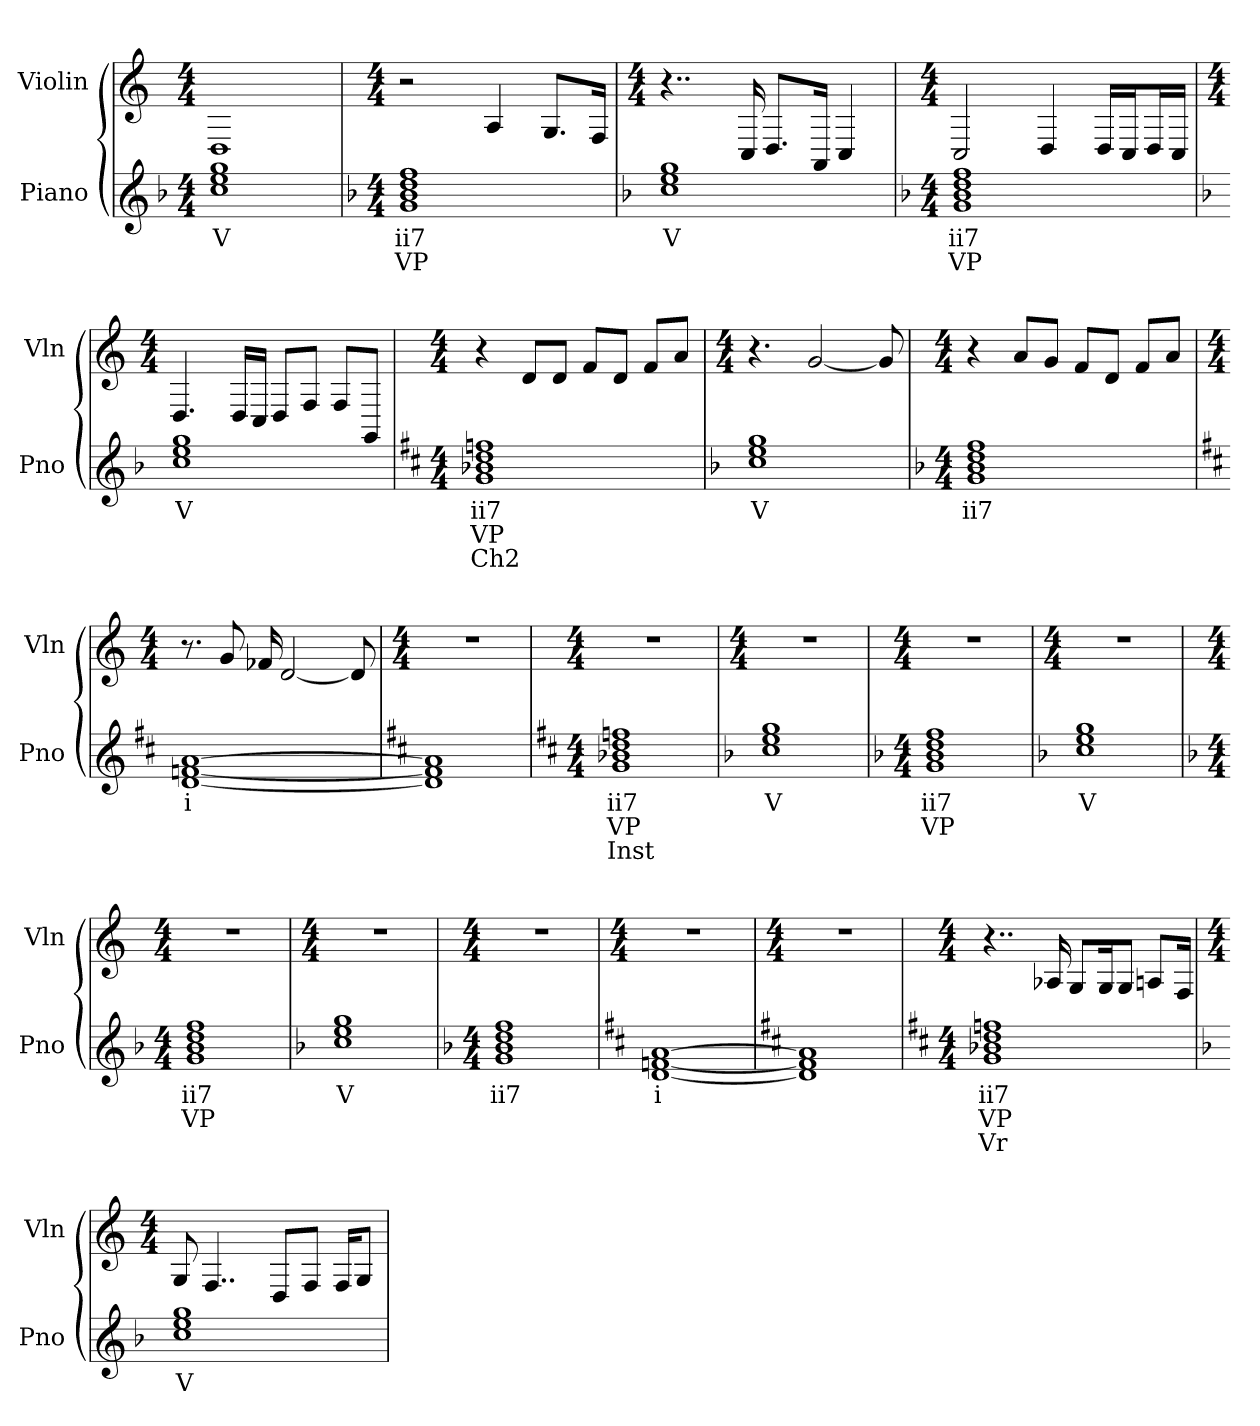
**kern	**text	**text	**text	**kern
*part2	*part2	*part2	*part2	*part1
*staff2	*staff2	*staff2	*staff2	*staff1
*I"Piano	*	*	*	*I"Violin
*I'Pno	*	*	*	*I'Vln
*k[b-]	*	*	*	*
*F:	*	*	*	*
*M4/4	*	*	*	*M4/4
=	=	=	=	=
1cc 1ee 1gg	V	.	.	1D
=	=	=	=	=
*k[b-]	*	*	*	*
*F:	*	*	*	*
*M4/4	*	*	*	*M4/4
1g 1b- 1dd 1ff	ii7	VP	.	2r
.	.	.	.	4A
.	.	.	.	8.GL
.	.	.	.	16FJk
=	=	=	=	=
*k[b-]	*	*	*	*
*F:	*	*	*	*
*	*	*	*	*M4/4
1cc 1ee 1gg	V	.	.	4..r
.	.	.	.	16C
.	.	.	.	8.DL
.	.	.	.	16AAJk
.	.	.	.	4C
=	=	=	=	=
*k[b-]	*	*	*	*
*F:	*	*	*	*
*M4/4	*	*	*	*M4/4
1g 1b- 1dd 1ff	ii7	VP	.	2C
.	.	.	.	4D
.	.	.	.	16DLL
.	.	.	.	16CJ
.	.	.	.	16DL
.	.	.	.	16CJJ
=	=	=	=	=
*k[b-]	*	*	*	*
*F:	*	*	*	*
*	*	*	*	*M4/4
1cc 1ee 1gg	V	.	.	4.D
.	.	.	.	16DLL
.	.	.	.	16CJJ
.	.	.	.	8DL
.	.	.	.	8FJ
.	.	.	.	8FL
.	.	.	.	8GGJ
=	=	=	=	=
*k[f#c#]	*	*	*	*
*D:	*	*	*	*
*M4/4	*	*	*	*M4/4
1g 1b-X 1dd 1ffn	ii7	VP	Ch2	4r
.	.	.	.	8dL
.	.	.	.	8dJ
.	.	.	.	8fL
.	.	.	.	8dJ
.	.	.	.	8fL
.	.	.	.	8aJ
=	=	=	=	=
*k[b-]	*	*	*	*
*F:	*	*	*	*
*	*	*	*	*M4/4
1cc 1ee 1gg	V	.	.	4.r
.	.	.	.	[2g
.	.	.	.	8g]
=	=	=	=	=
*k[b-]	*	*	*	*
*F:	*	*	*	*
*M4/4	*	*	*	*M4/4
1g 1b- 1dd 1ff	ii7	.	.	4r
.	.	.	.	8aL
.	.	.	.	8gJ
.	.	.	.	8fL
.	.	.	.	8dJ
.	.	.	.	8fL
.	.	.	.	8aJ
=	=	=	=	=
*k[f#c#]	*	*	*	*
*D:	*	*	*	*
*	*	*	*	*M4/4
[1d [1fn [1a	i	.	.	8.r
.	.	.	.	8g
.	.	.	.	16f-X
.	.	.	.	[2d
.	.	.	.	8d]
=	=	=	=	=
*k[f#c#]	*	*	*	*
*D:	*	*	*	*
*	*	*	*	*M4/4
1d] 1fn] 1a]	.	.	.	1r
=	=	=	=	=
*k[f#c#]	*	*	*	*
*D:	*	*	*	*
*M4/4	*	*	*	*M4/4
1g 1b-X 1dd 1ffn	ii7	VP	Inst	1r
=	=	=	=	=
*k[b-]	*	*	*	*
*F:	*	*	*	*
*	*	*	*	*M4/4
1cc 1ee 1gg	V	.	.	1r
=	=	=	=	=
*k[b-]	*	*	*	*
*F:	*	*	*	*
*M4/4	*	*	*	*M4/4
1g 1b- 1dd 1ff	ii7	VP	.	1r
=	=	=	=	=
*k[b-]	*	*	*	*
*F:	*	*	*	*
*	*	*	*	*M4/4
1cc 1ee 1gg	V	.	.	1r
=	=	=	=	=
*k[b-]	*	*	*	*
*F:	*	*	*	*
*M4/4	*	*	*	*M4/4
1g 1b- 1dd 1ff	ii7	VP	.	1r
=	=	=	=	=
*k[b-]	*	*	*	*
*F:	*	*	*	*
*	*	*	*	*M4/4
1cc 1ee 1gg	V	.	.	1r
=	=	=	=	=
*k[b-]	*	*	*	*
*F:	*	*	*	*
*M4/4	*	*	*	*M4/4
1g 1b- 1dd 1ff	ii7	.	.	1r
=	=	=	=	=
*k[f#c#]	*	*	*	*
*D:	*	*	*	*
*	*	*	*	*M4/4
[1d [1fn [1a	i	.	.	1r
=	=	=	=	=
*k[f#c#]	*	*	*	*
*D:	*	*	*	*
*	*	*	*	*M4/4
1d] 1fn] 1a]	.	.	.	1r
=	=	=	=	=
*k[f#c#]	*	*	*	*
*D:	*	*	*	*
*M4/4	*	*	*	*M4/4
1g 1b-X 1dd 1ffn	ii7	VP	Vr	4..r
.	.	.	.	16A-X
.	.	.	.	8GL
.	.	.	.	16GK
.	.	.	.	8GJ
.	.	.	.	8AnL
.	.	.	.	16FJk
=	=	=	=	=
*k[b-]	*	*	*	*
*F:	*	*	*	*
*	*	*	*	*M4/4
1cc 1ee 1gg	V	.	.	8G
.	.	.	.	4..F
.	.	.	.	8DL
.	.	.	.	8FJ
.	.	.	.	16FKL
.	.	.	.	8GJ
=	=	=	=	=
*-	*-	*-	*-	*-
